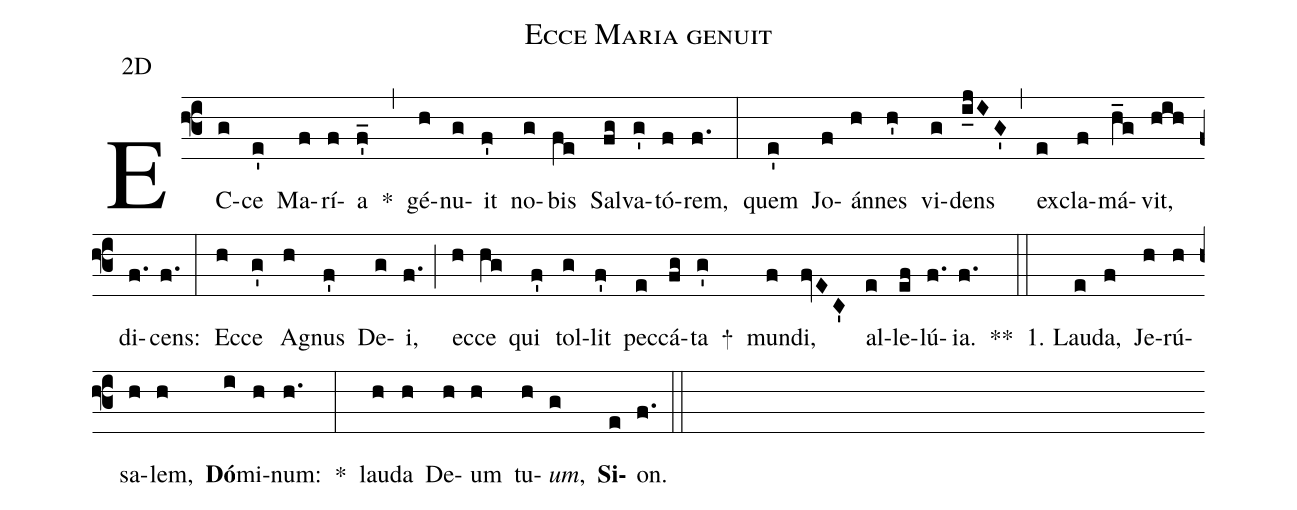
name:Ecce Maria genuit;
office-part:Antiphona;
mode:2;
annotation:2D;
%%
(f3) EC(g)ce(e') Ma(f)rí(f)a(f'_) *(,) gé(h)nu(g)it(f') no(g)bis(fe) Sal(fg)va(g')tó(f)rem,(f.) (:) quem(e') Jo(f)án(h)nes(h') vi(g)dens(i_jIG') (,) ex(e)cla(f)má(h_g)vit,(hih) di(f.)cens:(f.) (:) Ec(h)ce(g') A(h)gnus(f') De(g)i,(f.) (;) ec(h)ce(hg) qui(f') tol(g)lit(f') pec(e)cá(fg)ta(g') +() mun(f)di,(fvEC') al(e)le(ef)lú(f.)ia.(f.) **(::)
1. Lau(e)da,(f) Je(h)rú(h)sa(h)lem,(h) <b>Dó</b>(i)mi(h)num:(h.) *(:) lau(h)da(h) De(h)um(h) tu(h)<i>um</i>,(g) <b>Si</b>(e)on.(f.) (::)
